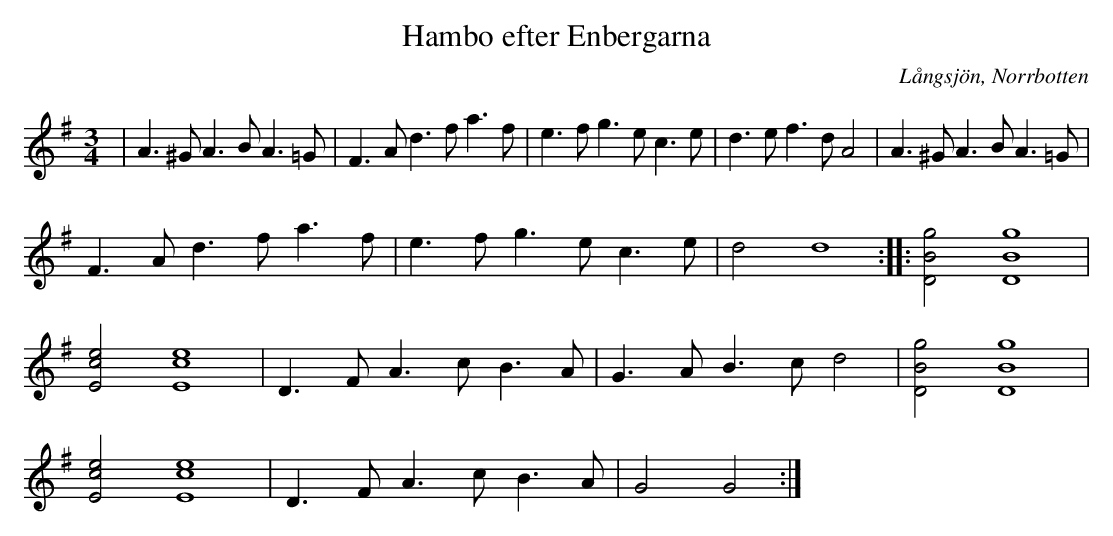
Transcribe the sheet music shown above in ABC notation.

X:1
T:Hambo efter Enbergarna
O:Långsjön, Norrbotten
M:3/4
L:1/8
K:G
|A2>^G2 A2>B2 A2>=G2 | F2>A2 d2>f2 a2>f2 | e2>f2 g2>e2 c2>e2 | d2>e2 f2>d2 A4 | A2>^G2 A2>B2 A2>=G2 |
F2>A2 d2>f2 a2>f2 | e2>f2 g2>e2 c2>e2 | d4 d8 ::[K:G] [g4B4D4] [g8B8D8] |
[e4c4E4] [e8c8E8] | D2>F2 A2>c2 B2>A2 | G2>A2 B2>c2 d4 | [g4B4D4] [g8B8D8] |
[e4c4E4] [e8c8E8] | D2>F2 A2>c2 B2>A2 | G4 G4 :|
